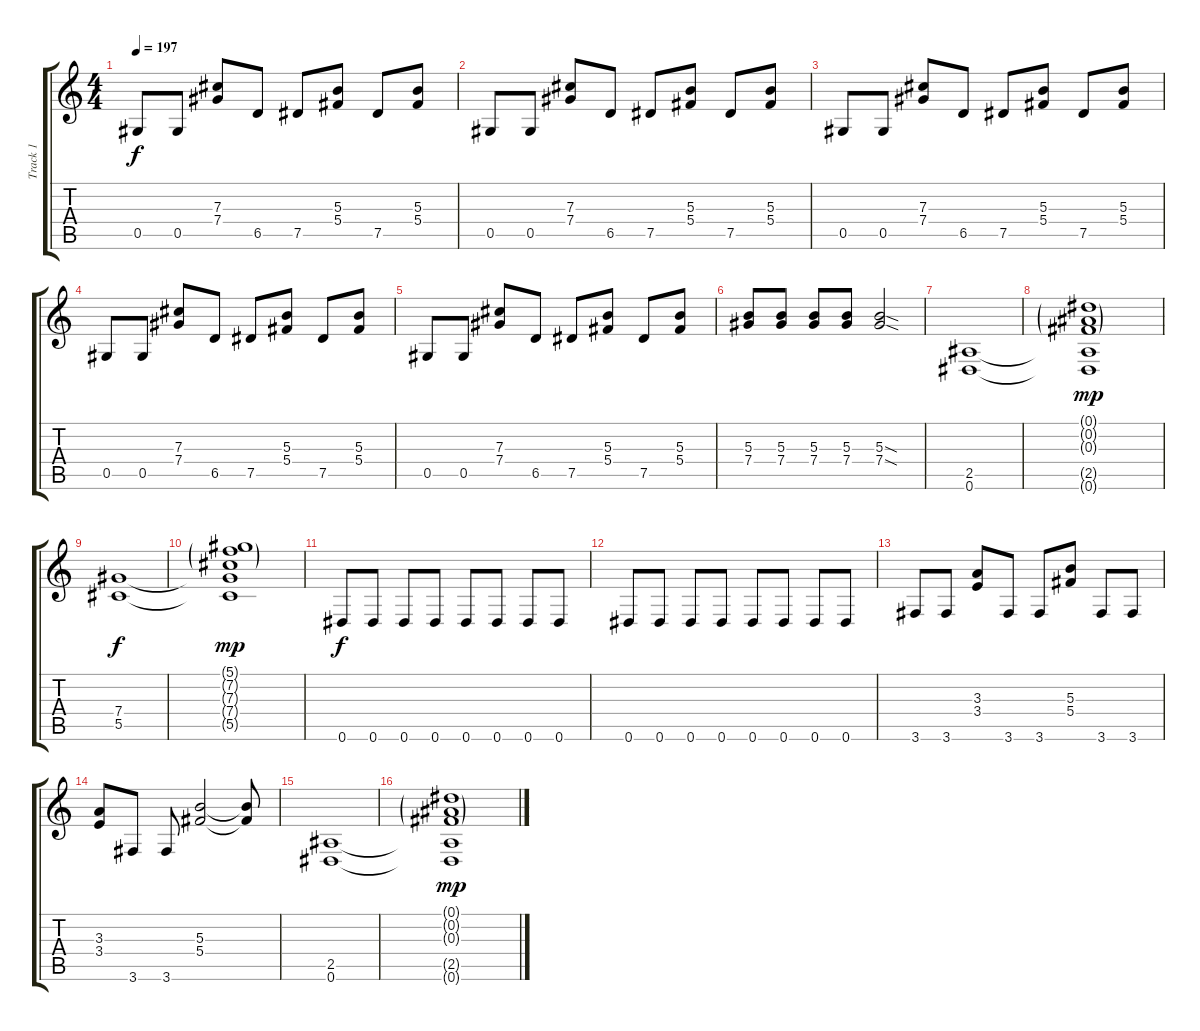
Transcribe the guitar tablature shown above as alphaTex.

\track ("Track 1" "Track 1") {instrument distortionguitar}
\staff {score tabs}
\tuning (Eb4 Bb3 Gb3 Db3 Ab2 Eb2) {hide}
\ts (4 4)
\tempo 197
\clef g2
\ks c
0.5.8{dy f} 0.5.8 (7.3 7.4).8 6.5.8 7.5.8 (5.3 5.4).8 7.5.8 (5.3 5.4).8 |
0.5.8 0.5.8 (7.3 7.4).8 6.5.8 7.5.8 (5.3 5.4).8 7.5.8 (5.3 5.4).8 |
0.5.8 0.5.8 (7.3 7.4).8 6.5.8 7.5.8 (5.3 5.4).8 7.5.8 (5.3 5.4).8 |
0.5.8 0.5.8 (7.3 7.4).8 6.5.8 7.5.8 (5.3 5.4).8 7.5.8 (5.3 5.4).8 |
0.5.8 0.5.8 (7.3 7.4).8 6.5.8 7.5.8 (5.3 5.4).8 7.5.8 (5.3 5.4).8 |
(5.3 7.4).8 (5.3 7.4).8 (5.3 7.4).8 (5.3 7.4).8 (5.3{sod} 7.4{sod}).2 |
(2.5 0.6).1 |
(0.1{g} 0.2{g} 0.3{g} 2.5{t} 0.6{t}).1{dy mp} |
(7.4 5.5).1{dy f} |
(5.1{g} 7.2{g} 7.3{g} 7.4{t} 5.5{t}).1{dy mp} |
0.6.8{dy f} 0.6.8 0.6.8 0.6.8 0.6.8 0.6.8 0.6.8 0.6.8 |
0.6.8 0.6.8 0.6.8 0.6.8 0.6.8 0.6.8 0.6.8 0.6.8 |
3.6.8 3.6.8 (3.3 3.4).8 3.6.8 3.6.8 (5.3 5.4).8 3.6.8 3.6.8 |
(3.3 3.4).8 3.6.8 3.6.8 (5.3 5.4).2 (5.3{t} 5.4{t}).8 |
(2.5 0.6).1 |
(0.1{g} 0.2{g} 0.3{g} 2.5{t} 0.6{t}).1{dy mp}
